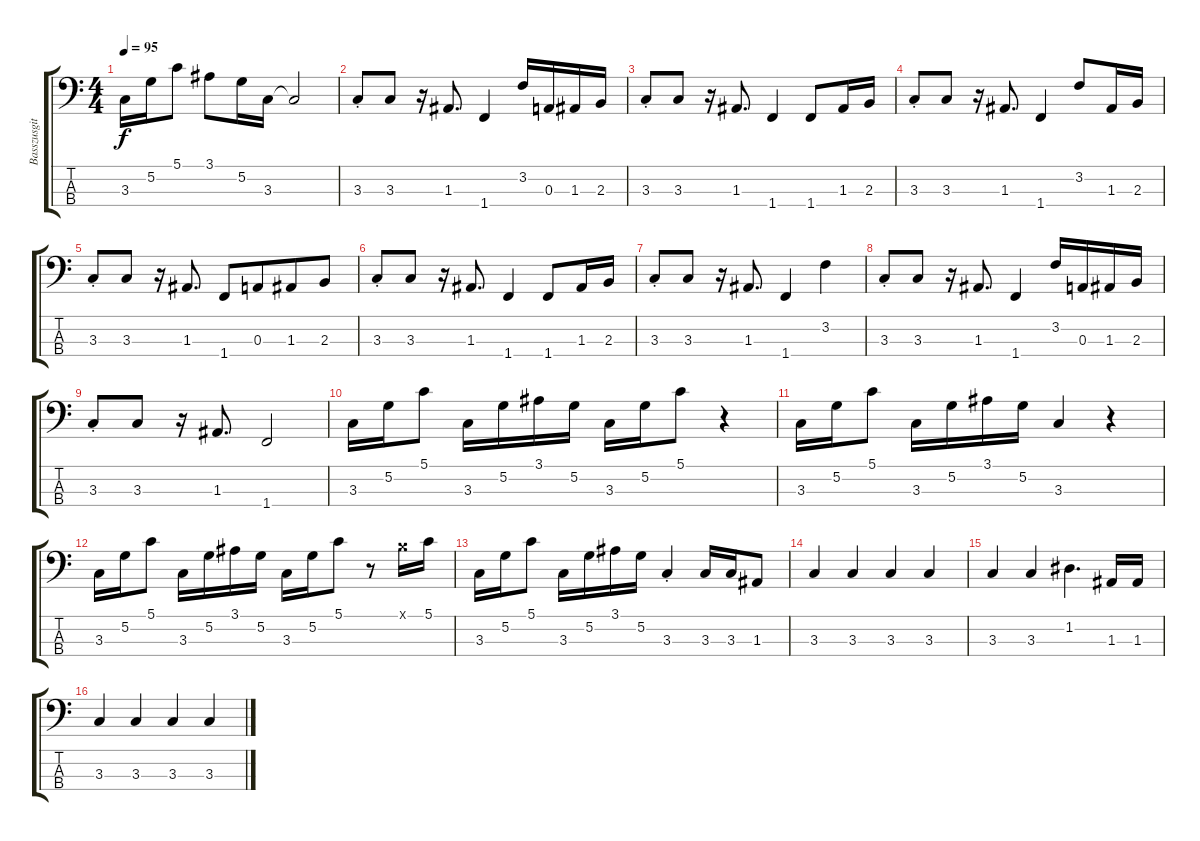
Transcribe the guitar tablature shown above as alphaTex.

\track ("Basszusgitár (Roger Glover)" "Basszusgit") {instrument electricbassfinger}
\staff {score tabs}
\tuning (G2 D2 A1 E1) {hide}
\ts (4 4)
\tempo 95
\clef f4
\ks c
3.3.16{dy f} 5.2.16 5.1.8 3.1.8 5.2.16 3.3.16 3.3{t}.2 |
3.3{st}.8 3.3.8 r.16 1.3.8{d} 1.4.4 3.2.16 0.3.16 1.3.16 2.3.16 |
3.3{st}.8 3.3.8 r.16 1.3.8{d} 1.4.4 1.4.8 1.3.16 2.3.16 |
3.3{st}.8 3.3.8 r.16 1.3.8{d} 1.4.4 3.2.8 1.3.16 2.3.16 |
3.3{st}.8 3.3.8 r.16 1.3.8{d} 1.4.8 0.3.8{beam merge} 1.3.8 2.3.8 |
3.3{st}.8 3.3.8 r.16 1.3.8{d} 1.4.4 1.4.8 1.3.16 2.3.16 |
3.3{st}.8 3.3.8 r.16 1.3.8{d} 1.4.4 3.2.4 |
3.3{st}.8 3.3.8 r.16 1.3.8{d} 1.4.4 3.2.16 0.3.16 1.3.16 2.3.16 |
3.3{st}.8 3.3.8 r.16 1.3.8{d} 1.4.2 |
3.3.16 5.2.16 5.1.8 3.3.16 5.2.16 3.1.16 5.2.16 3.3.16 5.2.16 5.1.8 r.4 |
3.3.16 5.2.16 5.1.8 3.3.16 5.2.16 3.1.16 5.2.16 3.3.4 r.4 |
3.3.16 5.2.16 5.1.8 3.3.16 5.2.16 3.1.16 5.2.16 3.3.16 5.2.16 5.1.8 r.8 4.1{x}.16 5.1.16 |
3.3.16 5.2.16 5.1.8 3.3.16 5.2.16 3.1.16 5.2.16 3.3{st}.4 3.3.16 3.3.16 1.3.8 |
3.3.4 3.3.4 3.3.4 3.3.4 |
3.3.4 3.3.4 1.2.4{d} 1.3.16 1.3.16 |
3.3.4 3.3.4 3.3.4 3.3.4
